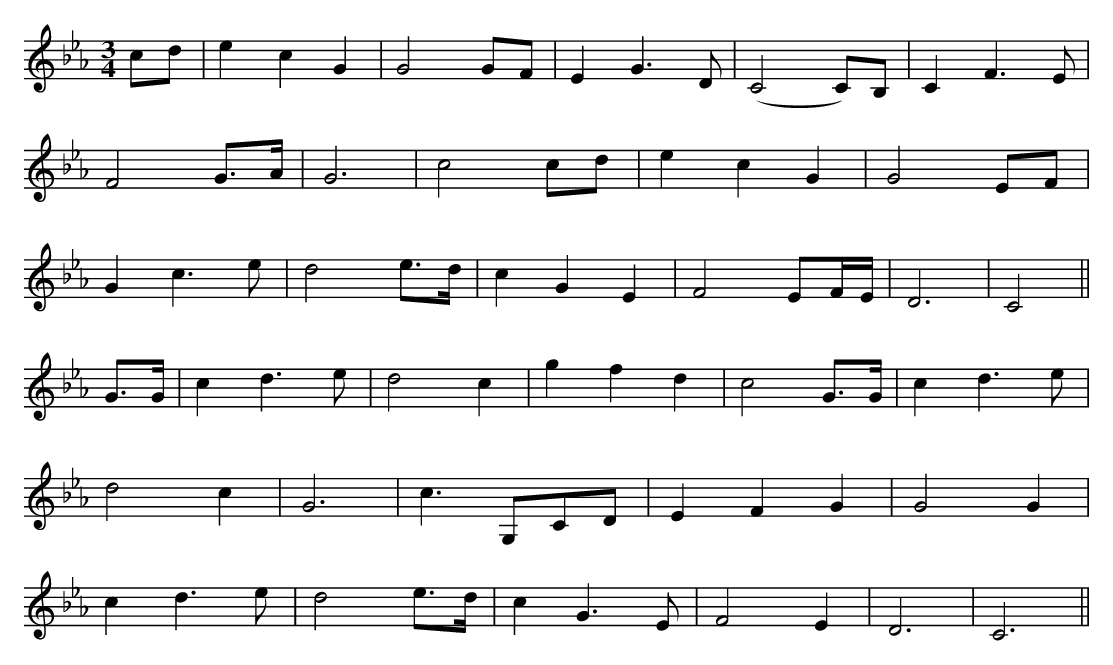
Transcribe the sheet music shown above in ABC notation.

X:1
M:3/4
K:Fdor
cd|e2 c2 G2|G4 GF|E2 G3 D|(C4 C)B,|C2 F3 E|
F4 G>A|G6|c4 cd|e2 c2 G2|G4 EF|
G2 c3 e|d4 e>d|c2G2E2|F4 EF/E/|D6|C4||
G>G|c2 d3 e|d4 c2|g2 f2 d2|c4 G>G|c2 d3 e|
d4 c2|G6|c3 G,CD|E2 F2 G2|G4 G2|
c2 d3 e|d4 e>d|c2 G3 E|F4 E2|D6|C6||
